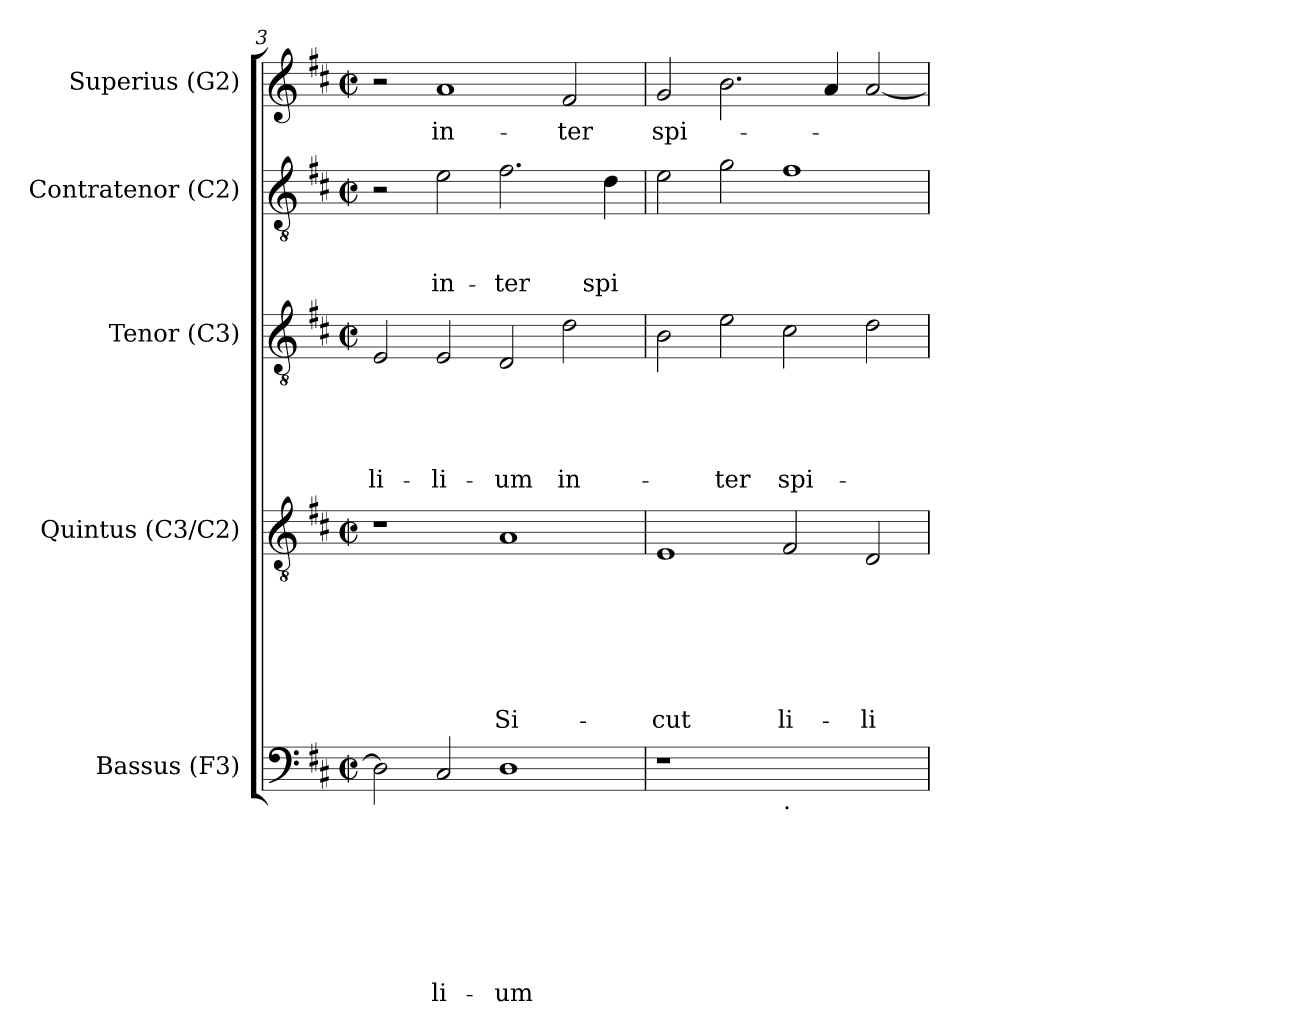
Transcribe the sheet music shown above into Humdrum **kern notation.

**kern	**text	**text	**text	**text	**text	**text	**text	**text	**kern	**text	**text	**text	**text	**text	**text	**text	**kern	**text	**text	**text	**text	**text	**kern	**text	**text	**text	**kern	**text
*part5	*part5	*part5	*part5	*part5	*part5	*part5	*part5	*part5	*part4	*part4	*part4	*part4	*part4	*part4	*part4	*part4	*part3	*part3	*part3	*part3	*part3	*part3	*part2	*part2	*part2	*part2	*part1	*part1
*staff5	*staff5	*staff5	*staff5	*staff5	*staff5	*staff5	*staff5	*staff5	*staff4	*staff4	*staff4	*staff4	*staff4	*staff4	*staff4	*staff4	*staff3	*staff3	*staff3	*staff3	*staff3	*staff3	*staff2	*staff2	*staff2	*staff2	*staff1	*staff1
*I"Bassus (F3)	*	*	*	*	*	*	*	*	*I"Quintus (C3/C2)	*	*	*	*	*	*	*	*I"Tenor (C3)	*	*	*	*	*	*I"Contratenor (C2)	*	*	*	*I"Superius (G2)	*
*I'B.	*	*	*	*	*	*	*	*	*I'Q.	*	*	*	*	*	*	*	*I'T.	*	*	*	*	*	*I'Ct.	*	*	*	*I'S.	*
*clefF4	*	*	*	*	*	*	*	*	*clefGv2	*	*	*	*	*	*	*	*clefGv2	*	*	*	*	*	*clefGv2	*	*	*	*clefG2	*
*k[f#c#]	*	*	*	*	*	*	*	*	*k[f#c#]	*	*	*	*	*	*	*	*k[f#c#]	*	*	*	*	*	*k[f#c#]	*	*	*	*k[f#c#]	*
*D:	*	*	*	*	*	*	*	*	*D:	*	*	*	*	*	*	*	*D:	*	*	*	*	*	*D:	*	*	*	*D:	*
*M2/2	*	*	*	*	*	*	*	*	*M2/2	*	*	*	*	*	*	*	*M2/2	*	*	*	*	*	*M2/2	*	*	*	*M2/2	*
*met(c|)	*	*	*	*	*	*	*	*	*met(c|)	*	*	*	*	*	*	*	*met(c|)	*	*	*	*	*	*met(c|)	*	*	*	*met(c|)	*
=3	=3	=3	=3	=3	=3	=3	=3	=3	=3	=3	=3	=3	=3	=3	=3	=3	=3	=3	=3	=3	=3	=3	=3	=3	=3	=3	=3	=3
!	!	!	!	!	!	!	!	!	!	!	!	!	!	!	!	!	!	!	!	!	!	!LO:LY:b	!	!	!	!	!	!
2D\]	.	.	.	.	.	.	.	.	1r	.	.	.	.	.	.	.	2E/	.	.	.	.	li-	2r	.	.	.	2r	.
!	!	!	!	!	!	!	!	!LO:LY:b	!	!	!	!	!	!	!	!	!	!	!	!	!	!LO:LY:b	!	!	!	!LO:LY:b	!	!LO:LY:b
2C#/	.	.	.	.	.	.	.	-li-	.	.	.	.	.	.	.	.	2E/	.	.	.	.	-li-	2e\	.	.	in-	1a	in-
!	!	!	!	!	!	!	!	!LO:LY:b	!	!	!	!	!	!	!	!LO:LY:b	!	!	!	!	!	!LO:LY:b	!	!	!	!LO:LY:b	!	!
1D	.	.	.	.	.	.	.	-um	1A	.	.	.	.	.	.	Si-	2D/	.	.	.	.	-um	2.f#\	.	.	-ter	.	.
!	!	!	!	!	!	!	!	!	!	!	!	!	!	!	!	!	!	!	!	!	!	!LO:LY:b	!	!	!	!	!	!LO:LY:b
.	.	.	.	.	.	.	.	.	.	.	.	.	.	.	.	.	2d\	.	.	.	.	in-	.	.	.	.	2f#/	-ter
!	!	!	!	!	!	!	!	!	!	!	!	!	!	!	!	!	!	!	!	!	!	!	!	!	!	!LO:LY:b	!	!
.	.	.	.	.	.	.	.	.	.	.	.	.	.	.	.	.	.	.	.	.	.	.	4d\	.	.	spi	.	.
!!LO:LB:g=z
=4	=4	=4	=4	=4	=4	=4	=4	=4	=4	=4	=4	=4	=4	=4	=4	=4	=4	=4	=4	=4	=4	=4	=4	=4	=4	=4	=4	=4
!	!	!	!	!	!	!	!	!	!	!	!	!	!	!	!	!LO:LY:b	!	!	!	!	!	!	!	!	!	!	!	!LO:LY:b
1r	.	.	.	.	.	.	.	.	1E	.	.	.	.	.	.	-cut	2B\	.	.	.	.	.	2e\	.	.	.	2g/	spi-
!	!	!	!	!	!	!	!	!	!	!	!	!	!	!	!	!	!	!	!	!	!	!LO:LY:b	!	!	!	!	!	!
.	.	.	.	.	.	.	.	.	.	.	.	.	.	.	.	.	2e\	.	.	.	.	-ter	2g\	.	.	.	2.b\	.
!LO:TX:b:t=.	!	!	!	!	!	!	!	!	!	!	!	!	!	!	!	!	!	!	!	!	!	!	!	!	!	!	!	!
!	!	!	!	!	!	!	!	!	!	!	!	!	!	!	!	!LO:LY:b	!	!	!	!	!	!LO:LY:b	!	!	!	!	!	!
1ryy	.	.	.	.	.	.	.	.	2F#/	.	.	.	.	.	.	li-	2c#\	.	.	.	.	spi-	1f#	.	.	.	.	.
.	.	.	.	.	.	.	.	.	.	.	.	.	.	.	.	.	.	.	.	.	.	.	.	.	.	.	4a/	.
!	!	!	!	!	!	!	!	!	!	!	!	!	!	!	!	!LO:LY:b	!	!	!	!	!	!	!	!	!	!	!	!
.	.	.	.	.	.	.	.	.	2D/	.	.	.	.	.	.	-li-	2d\	.	.	.	.	.	.	.	.	.	[<2a/	.
=	=	=	=	=	=	=	=	=	=	=	=	=	=	=	=	=	=	=	=	=	=	=	=	=	=	=	=	=
*-	*-	*-	*-	*-	*-	*-	*-	*-	*-	*-	*-	*-	*-	*-	*-	*-	*-	*-	*-	*-	*-	*-	*-	*-	*-	*-	*-	*-
